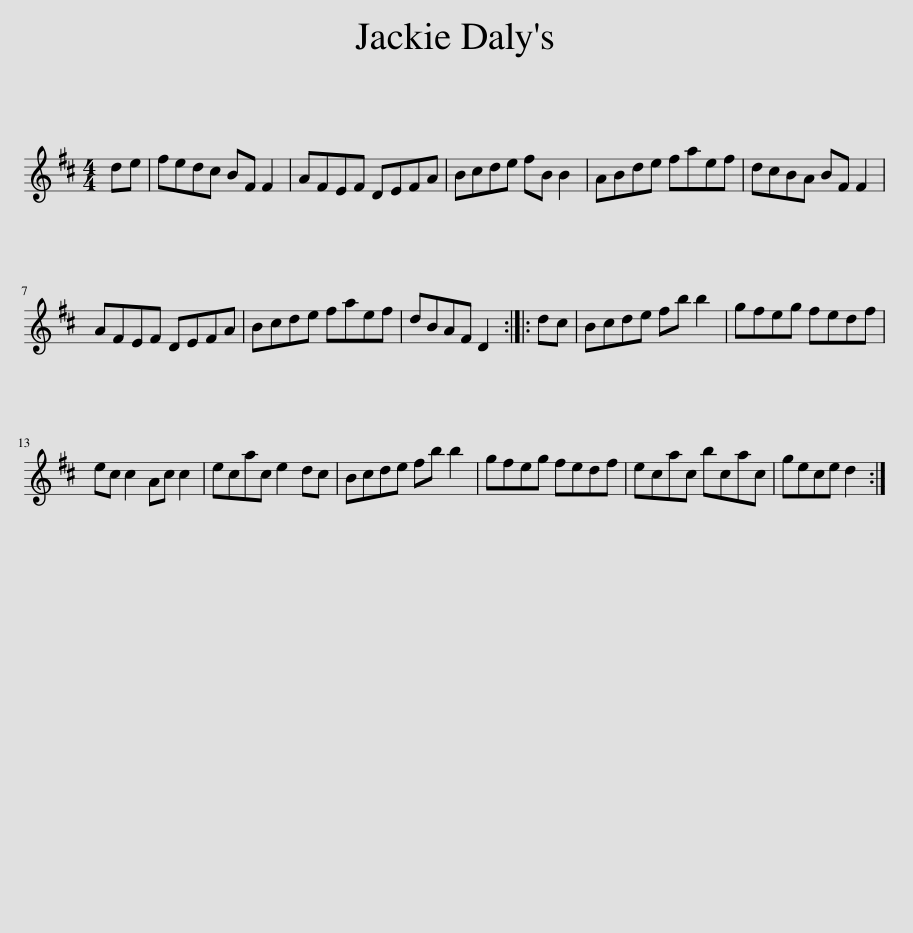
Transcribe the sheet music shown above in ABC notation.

X:1
L:1/8
M:4/4
I:linebreak $
K:Bmin
V:1 treble
V:1
 de | fedc BF F2 | AFEF DEFA | Bcde fB B2 | ABde faef | %5
 dcBA BF F2 |$ AFEF DEFA | Bcde faef | dBAF D2 :: dc | %10
 Bcde fb b2 | gfeg fedf |$ ec c2 Ac c2 | ecac e2 dc | Bcde fb b2 | %15
 gfeg fedf | ecac bcac | gece d2 :| %18
